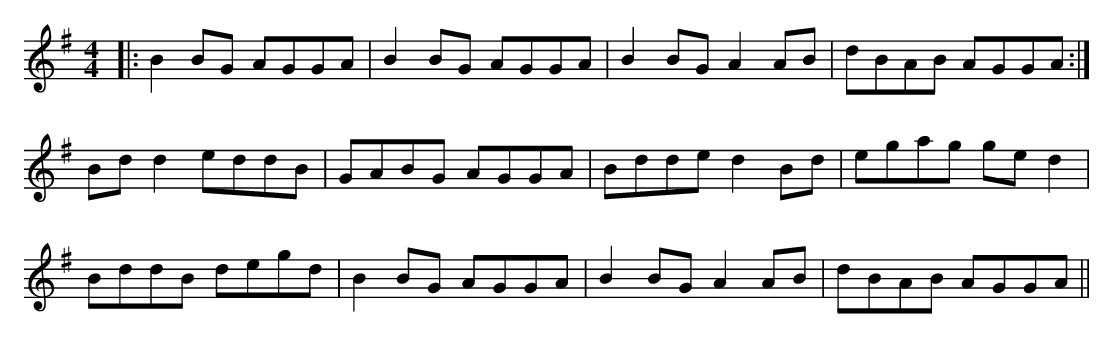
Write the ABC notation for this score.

X:1
M:4/4
K:G
|:B2BG AGGA|B2BG AGGA|B2BG A2AB|dBAB AGGA:|
Bdd2 eddB|GABG AGGA|Bdde d2Bd|egag ged2|
BddB degd|B2BG AGGA|B2BG A2AB|dBAB AGGA||
